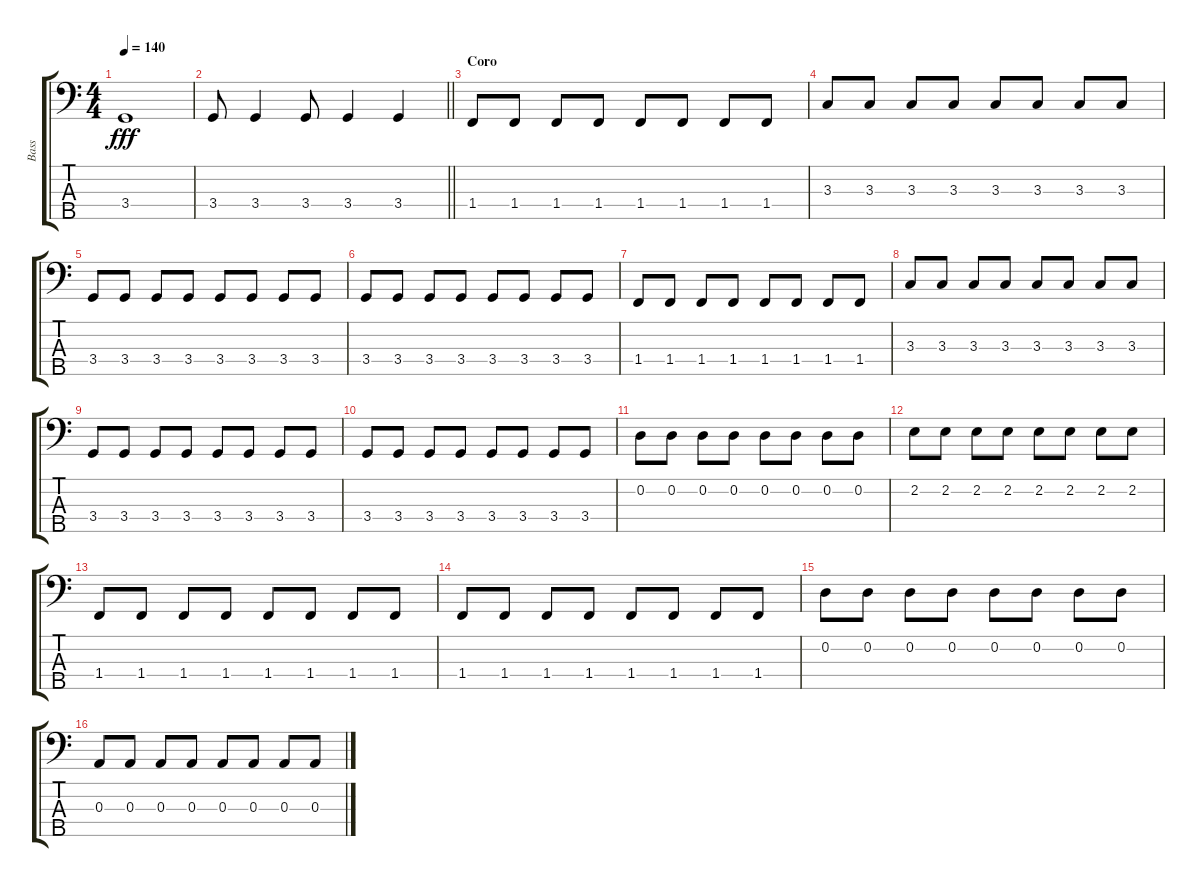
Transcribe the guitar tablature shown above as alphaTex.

\track ("Bass" "Bass") {instrument electricbasspick}
\staff {score tabs}
\tuning (G2 D2 A1 E1 B0) {hide}
\ts (4 4)
\tempo 140
\clef f4
\ks c
3.4.1{dy fff} |
\barLineRight lightlight
3.4.8 3.4.4 3.4.8 3.4.4 3.4.4 |
\section ("" "Coro")
1.4.8 1.4.8 1.4.8 1.4.8 1.4.8 1.4.8 1.4.8 1.4.8 |
3.3.8 3.3.8 3.3.8 3.3.8 3.3.8 3.3.8 3.3.8 3.3.8 |
3.4.8 3.4.8 3.4.8 3.4.8 3.4.8 3.4.8 3.4.8 3.4.8 |
3.4.8 3.4.8 3.4.8 3.4.8 3.4.8 3.4.8 3.4.8 3.4.8 |
1.4.8 1.4.8 1.4.8 1.4.8 1.4.8 1.4.8 1.4.8 1.4.8 |
3.3.8 3.3.8 3.3.8 3.3.8 3.3.8 3.3.8 3.3.8 3.3.8 |
3.4.8 3.4.8 3.4.8 3.4.8 3.4.8 3.4.8 3.4.8 3.4.8 |
3.4.8 3.4.8 3.4.8 3.4.8 3.4.8 3.4.8 3.4.8 3.4.8 |
0.2.8 0.2.8 0.2.8 0.2.8 0.2.8 0.2.8 0.2.8 0.2.8 |
2.2.8 2.2.8 2.2.8 2.2.8 2.2.8 2.2.8 2.2.8 2.2.8 |
1.4.8 1.4.8 1.4.8 1.4.8 1.4.8 1.4.8 1.4.8 1.4.8 |
1.4.8 1.4.8 1.4.8 1.4.8 1.4.8 1.4.8 1.4.8 1.4.8 |
0.2.8 0.2.8 0.2.8 0.2.8 0.2.8 0.2.8 0.2.8 0.2.8 |
0.3.8 0.3.8 0.3.8 0.3.8 0.3.8 0.3.8 0.3.8 0.3.8
